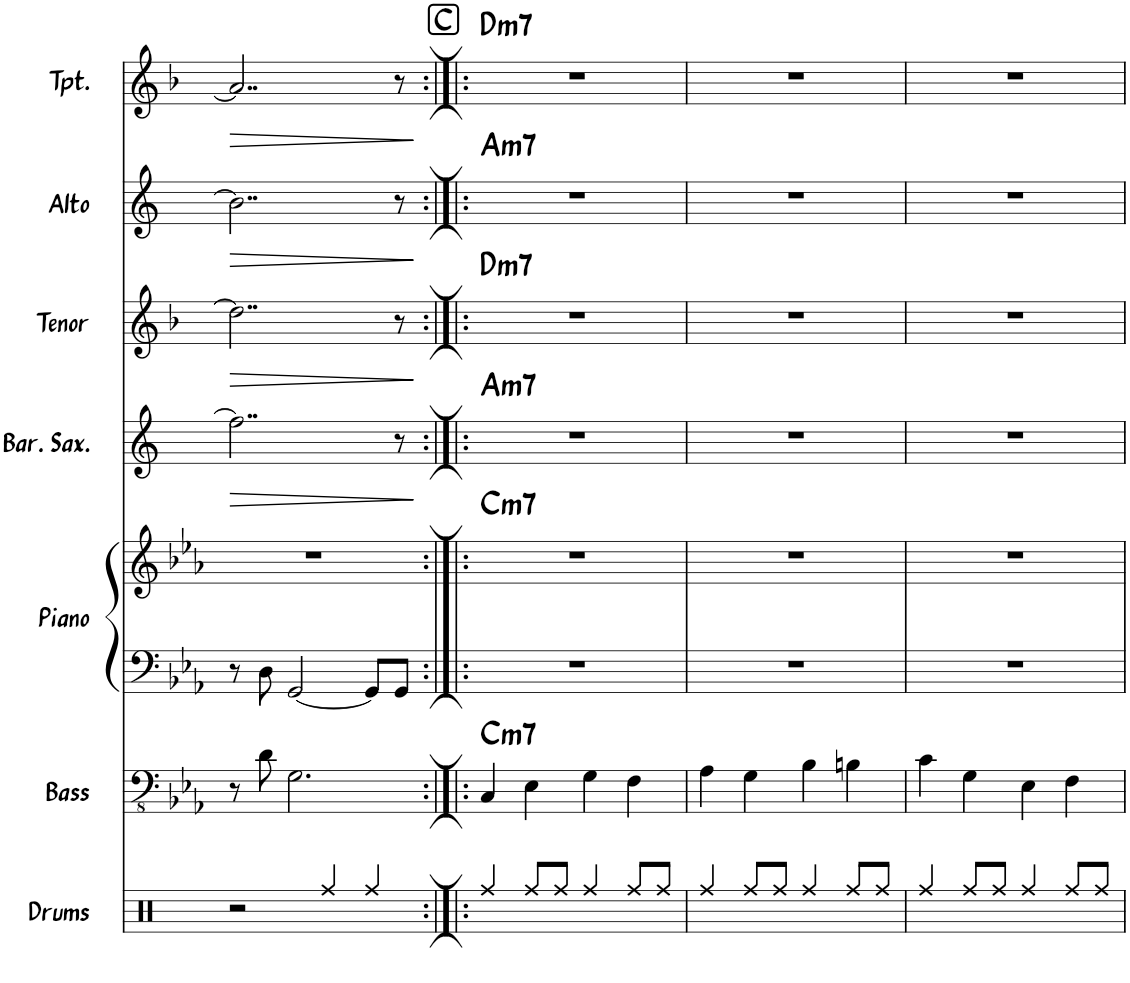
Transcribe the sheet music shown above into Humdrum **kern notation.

**kern	**kern	**harte	**kern	**kern	**harte	**kern	**dynam	**harte	**kern	**dynam	**harte	**kern	**dynam	**harte	**kern	**dynam	**harte
*part7	*part6	*part6	*part5	*part5	*part5	*part4	*part4	*part4	*part3	*part3	*part3	*part2	*part2	*part2	*part1	*part1	*part1
*staff8	*staff7	*	*staff6	*staff5	*	*staff4	*staff4	*	*staff3	*staff3	*	*staff2	*staff2	*	*staff1	*staff1	*
*I"Drums	*I"Bass	*	*I"Piano	*	*	*I"Baritone Saxophone	*	*	*I"Tenor Sax	*	*	*I"Alto Sax	*	*	*I"Trumpet	*	*
*I'Drums	*I'Bass	*	*I'Piano	*	*	*I'Bar. Sax.	*	*	*I'Tenor	*	*	*I'Alto	*	*	*I'Tpt.	*	*
!!LO:PB:g=z
*clefX	*clefFv4	*	*clefF4	*clefG2	*	*clefG2	*	*	*clefG2	*	*	*clefG2	*	*	*clefG2	*	*
*	*	*	*	*	*	*Trd12c21	*	*	*Trd8c14	*	*	*Trd5c9	*	*	*Trd1c2	*	*
*k[]	*k[b-e-a-]	*	*k[b-e-a-]	*k[b-e-a-]	*	*k[]	*	*	*k[b-]	*	*	*k[]	*	*	*k[b-]	*	*
*M4/4	*M4/4	*	*M4/4	*M4/4	*	*M4/4	*	*	*M4/4	*	*	*M4/4	*	*	*M4/4	*	*
=20	=20	=20	=20	=20	=20	=20	=20	=20	=20	=20	=20	=20	=20	=20	=20	=20	=20
!	!	!	!	!	!	!	!LO:HP:b	!	!	!LO:HP:b	!	!	!LO:HP:b	!	!	!LO:HP:b	!
2r	8r	.	8r	1r	.	2..ff#\]	>	.	2..dd\]	>	.	2..b\]	>	.	2..a/]	>	.
.	8D\	.	8D\	.	.	.	.	.	.	.	.	.	.	.	.	.	.
.	2.GG\	.	[2GG/	.	.	.	.	.	.	.	.	.	.	.	.	.	.
4Rff/	.	.	.	.	.	.	.	.	.	.	.	.	.	.	.	.	.
4Rff/	.	.	8GG/L]	.	.	.	.	.	.	.	.	.	.	.	.	.	.
.	.	.	8GG/J	.	.	8r	.	.	8r	.	.	8r	.	.	8r	.	.
.	.	.	.	.	.	.	]	.	.	]	.	.	]	.	.	]	.
!!LO:REH:place=s1:a:cj:fs=14:t=C
=21:|!|:	=21:|!|:	=21:|!|:	=21:|!|:	=21:|!|:	=21:|!|:	=21:|!|:	=21:|!|:	=21:|!|:	=21:|!|:	=21:|!|:	=21:|!|:	=21:|!|:	=21:|!|:	=21:|!|:	=21:|!|:	=21:|!|:	=21:|!|:
!	!	!LO:H:kt=m7	!	!	!LO:H:kt=m7	!	!	!LO:H:kt=m7	!	!	!LO:H:kt=m7	!	!	!LO:H:kt=m7	!	!	!LO:H:kt=m7
4Rff/	4CC/	C:min7	1r	1r	C:min7	1r	.	A:min7	1r	.	D:min7	1r	.	A:min7	1r	.	D:min7
8Rff/L	4EE-\	.	.	.	.	.	.	.	.	.	.	.	.	.	.	.	.
8Rff/J	.	.	.	.	.	.	.	.	.	.	.	.	.	.	.	.	.
4Rff/	4GG\	.	.	.	.	.	.	.	.	.	.	.	.	.	.	.	.
8Rff/L	4FF\	.	.	.	.	.	.	.	.	.	.	.	.	.	.	.	.
8Rff/J	.	.	.	.	.	.	.	.	.	.	.	.	.	.	.	.	.
=22	=22	=22	=22	=22	=22	=22	=22	=22	=22	=22	=22	=22	=22	=22	=22	=22	=22
4Rff/	4AA-\	.	1r	1r	.	1r	.	.	1r	.	.	1r	.	.	1r	.	.
8Rff/L	4GG\	.	.	.	.	.	.	.	.	.	.	.	.	.	.	.	.
8Rff/J	.	.	.	.	.	.	.	.	.	.	.	.	.	.	.	.	.
4Rff/	4BB-\	.	.	.	.	.	.	.	.	.	.	.	.	.	.	.	.
8Rff/L	4BBn\	.	.	.	.	.	.	.	.	.	.	.	.	.	.	.	.
8Rff/J	.	.	.	.	.	.	.	.	.	.	.	.	.	.	.	.	.
=23	=23	=23	=23	=23	=23	=23	=23	=23	=23	=23	=23	=23	=23	=23	=23	=23	=23
4Rff/	4C\	.	1r	1r	.	1r	.	.	1r	.	.	1r	.	.	1r	.	.
8Rff/L	4GG\	.	.	.	.	.	.	.	.	.	.	.	.	.	.	.	.
8Rff/J	.	.	.	.	.	.	.	.	.	.	.	.	.	.	.	.	.
4Rff/	4EE-\	.	.	.	.	.	.	.	.	.	.	.	.	.	.	.	.
8Rff/L	4FF\	.	.	.	.	.	.	.	.	.	.	.	.	.	.	.	.
8Rff/J	.	.	.	.	.	.	.	.	.	.	.	.	.	.	.	.	.
=	=	=	=	=	=	=	=	=	=	=	=	=	=	=	=	=	=
*-	*-	*-	*-	*-	*-	*-	*-	*-	*-	*-	*-	*-	*-	*-	*-	*-	*-
